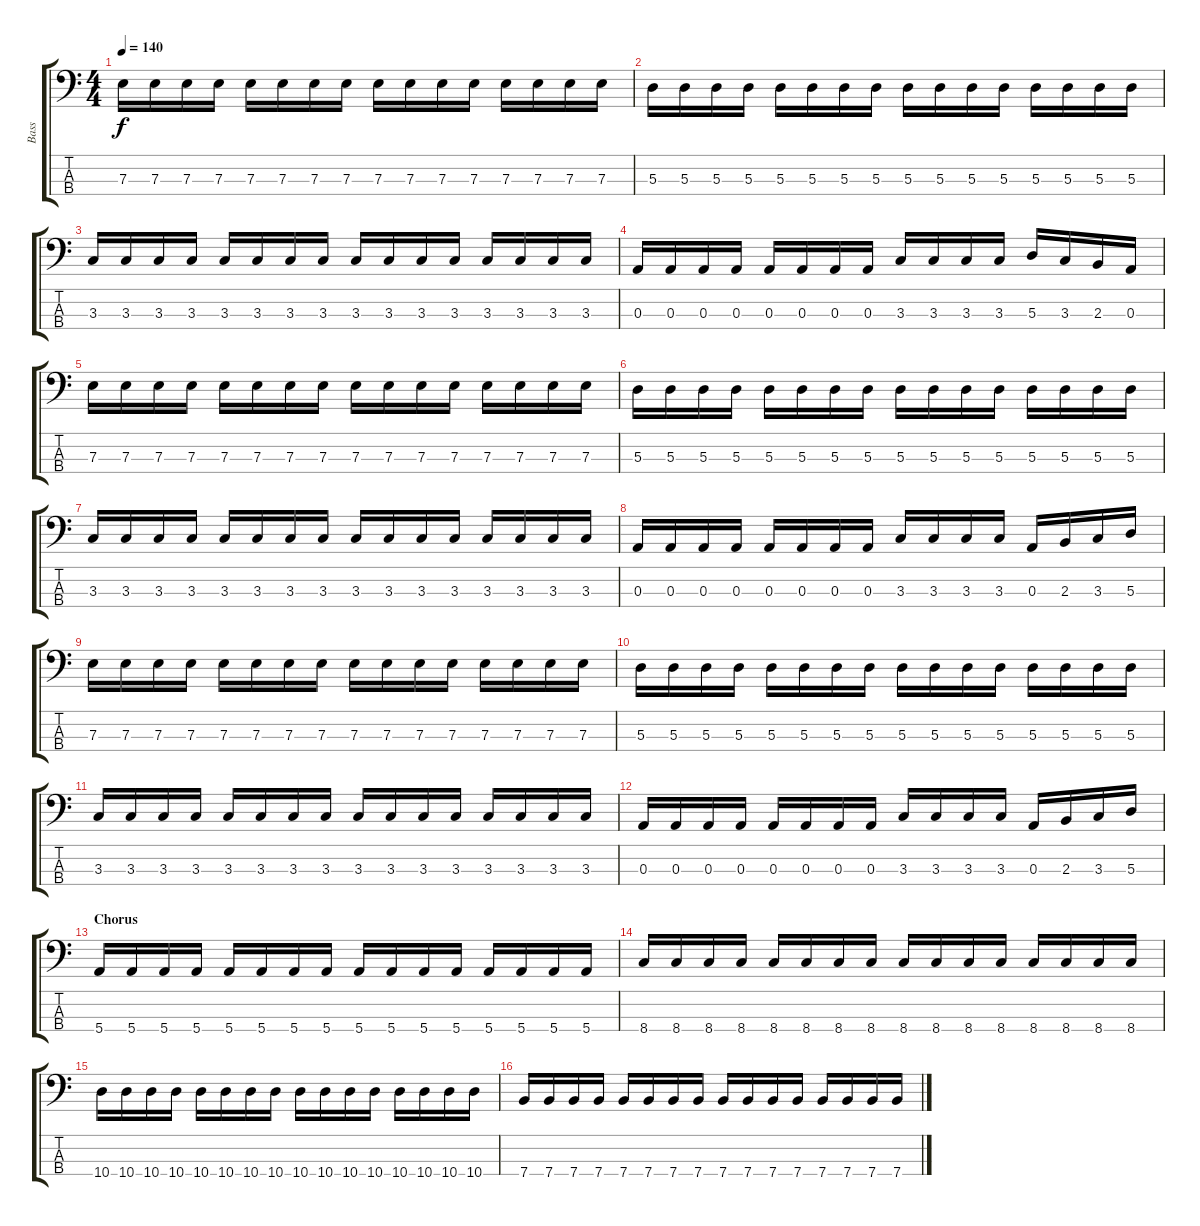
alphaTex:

\track ("Bass" "Bass") {instrument electricbasspick}
\staff {score tabs}
\tuning (G2 D2 A1 E1) {hide}
\ts (4 4)
\tempo 140
\clef f4
\ks c
7.3.16{dy f} 7.3.16 7.3.16 7.3.16 7.3.16 7.3.16 7.3.16 7.3.16 7.3.16 7.3.16 7.3.16 7.3.16 7.3.16 7.3.16 7.3.16 7.3.16 |
5.3.16 5.3.16 5.3.16 5.3.16 5.3.16 5.3.16 5.3.16 5.3.16 5.3.16 5.3.16 5.3.16 5.3.16 5.3.16 5.3.16 5.3.16 5.3.16 |
3.3.16 3.3.16 3.3.16 3.3.16 3.3.16 3.3.16 3.3.16 3.3.16 3.3.16 3.3.16 3.3.16 3.3.16 3.3.16 3.3.16 3.3.16 3.3.16 |
0.3.16 0.3.16 0.3.16 0.3.16 0.3.16 0.3.16 0.3.16 0.3.16 3.3.16 3.3.16 3.3.16 3.3.16 5.3.16 3.3.16 2.3.16 0.3.16 |
7.3.16 7.3.16 7.3.16 7.3.16 7.3.16 7.3.16 7.3.16 7.3.16 7.3.16 7.3.16 7.3.16 7.3.16 7.3.16 7.3.16 7.3.16 7.3.16 |
5.3.16 5.3.16 5.3.16 5.3.16 5.3.16 5.3.16 5.3.16 5.3.16 5.3.16 5.3.16 5.3.16 5.3.16 5.3.16 5.3.16 5.3.16 5.3.16 |
3.3.16 3.3.16 3.3.16 3.3.16 3.3.16 3.3.16 3.3.16 3.3.16 3.3.16 3.3.16 3.3.16 3.3.16 3.3.16 3.3.16 3.3.16 3.3.16 |
0.3.16 0.3.16 0.3.16 0.3.16 0.3.16 0.3.16 0.3.16 0.3.16 3.3.16 3.3.16 3.3.16 3.3.16 0.3.16 2.3.16 3.3.16 5.3.16 |
7.3.16 7.3.16 7.3.16 7.3.16 7.3.16 7.3.16 7.3.16 7.3.16 7.3.16 7.3.16 7.3.16 7.3.16 7.3.16 7.3.16 7.3.16 7.3.16 |
5.3.16 5.3.16 5.3.16 5.3.16 5.3.16 5.3.16 5.3.16 5.3.16 5.3.16 5.3.16 5.3.16 5.3.16 5.3.16 5.3.16 5.3.16 5.3.16 |
3.3.16 3.3.16 3.3.16 3.3.16 3.3.16 3.3.16 3.3.16 3.3.16 3.3.16 3.3.16 3.3.16 3.3.16 3.3.16 3.3.16 3.3.16 3.3.16 |
0.3.16 0.3.16 0.3.16 0.3.16 0.3.16 0.3.16 0.3.16 0.3.16 3.3.16 3.3.16 3.3.16 3.3.16 0.3.16 2.3.16 3.3.16 5.3.16 |
\section ("" "Chorus")
5.4.16 5.4.16 5.4.16 5.4.16 5.4.16 5.4.16 5.4.16 5.4.16 5.4.16 5.4.16 5.4.16 5.4.16 5.4.16 5.4.16 5.4.16 5.4.16 |
8.4.16 8.4.16 8.4.16 8.4.16 8.4.16 8.4.16 8.4.16 8.4.16 8.4.16 8.4.16 8.4.16 8.4.16 8.4.16 8.4.16 8.4.16 8.4.16 |
10.4.16 10.4.16 10.4.16 10.4.16 10.4.16 10.4.16 10.4.16 10.4.16 10.4.16 10.4.16 10.4.16 10.4.16 10.4.16 10.4.16 10.4.16 10.4.16 |
7.4.16 7.4.16 7.4.16 7.4.16 7.4.16 7.4.16 7.4.16 7.4.16 7.4.16 7.4.16 7.4.16 7.4.16 7.4.16 7.4.16 7.4.16 7.4.16
